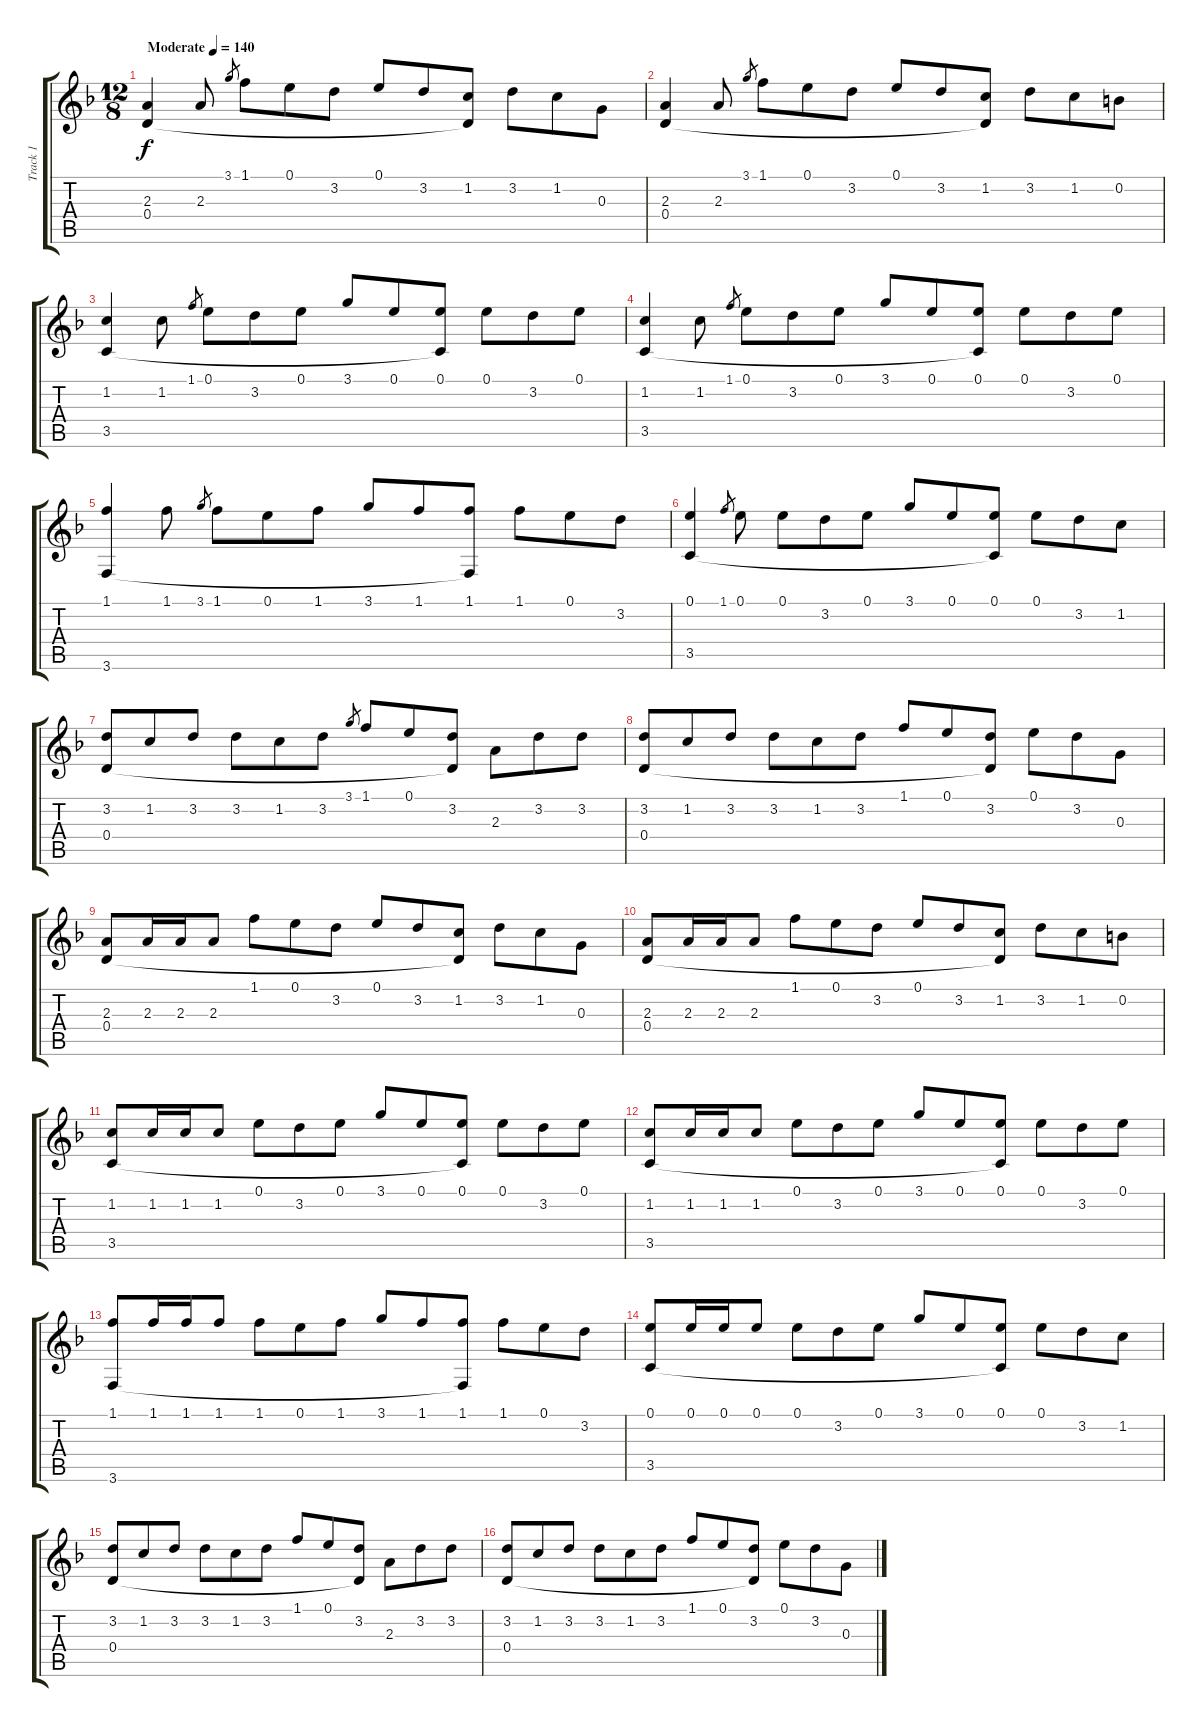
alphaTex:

\track ("Track 1" "Track 1") {instrument acousticguitarnylon}
\staff {score tabs}
\tuning (E4 B3 G3 D3 A2 D2) {hide}
\ts (12 8)
\tempo (140 "Moderate")
\clef g2
\ks f
(2.3 0.4).4{dy f instrument acousticguitarnylon} 2.3.8 3.1.8{gr} 1.1.8 0.1.8 3.2.8 0.1.8 3.2.8 (1.2 0.4{t}).8 3.2.8 1.2.8 0.3.8 |
(2.3 0.4).4 2.3.8 3.1.8{gr} 1.1.8 0.1.8 3.2.8 0.1.8 3.2.8 (1.2 0.4{t}).8 3.2.8 1.2.8 0.2.8 |
(1.2 3.5).4 1.2.8 1.1.8{gr} 0.1.8 3.2.8 0.1.8 3.1.8 0.1.8 (0.1 3.5{t}).8 0.1.8 3.2.8 0.1.8 |
(1.2 3.5).4 1.2.8 1.1.8{gr} 0.1.8 3.2.8 0.1.8 3.1.8 0.1.8 (0.1 3.5{t}).8 0.1.8 3.2.8 0.1.8 |
(1.1 3.6).4 1.1.8 3.1.8{gr} 1.1.8 0.1.8 1.1.8 3.1.8 1.1.8 (1.1 3.6{t}).8 1.1.8 0.1.8 3.2.8 |
(0.1 3.5).4 1.1.8{gr} 0.1.8 0.1.8 3.2.8 0.1.8 3.1.8 0.1.8 (0.1 3.5{t}).8 0.1.8 3.2.8 1.2.8 |
(3.2 0.4).8 1.2.8 3.2.8 3.2.8 1.2.8 3.2.8 3.1.8{gr} 1.1.8 0.1.8 (3.2 0.4{t}).8 2.3.8 3.2.8 3.2.8 |
(3.2 0.4).8 1.2.8 3.2.8 3.2.8 1.2.8 3.2.8 1.1.8 0.1.8 (3.2 0.4{t}).8 0.1.8 3.2.8 0.3.8 |
(2.3 0.4).8 2.3.16 2.3.16 2.3.8 1.1.8 0.1.8 3.2.8 0.1.8 3.2.8 (1.2 0.4{t}).8 3.2.8 1.2.8 0.3.8 |
(2.3 0.4).8 2.3.16 2.3.16 2.3.8 1.1.8 0.1.8 3.2.8 0.1.8 3.2.8 (1.2 0.4{t}).8 3.2.8 1.2.8 0.2.8 |
(1.2 3.5).8 1.2.16 1.2.16 1.2.8 0.1.8 3.2.8 0.1.8 3.1.8 0.1.8 (0.1 3.5{t}).8 0.1.8 3.2.8 0.1.8 |
(1.2 3.5).8 1.2.16 1.2.16 1.2.8 0.1.8 3.2.8 0.1.8 3.1.8 0.1.8 (0.1 3.5{t}).8 0.1.8 3.2.8 0.1.8 |
(1.1 3.6).8 1.1.16 1.1.16 1.1.8 1.1.8 0.1.8 1.1.8 3.1.8 1.1.8 (1.1 3.6{t}).8 1.1.8 0.1.8 3.2.8 |
(0.1 3.5).8 0.1.16 0.1.16 0.1.8 0.1.8 3.2.8 0.1.8 3.1.8 0.1.8 (0.1 3.5{t}).8 0.1.8 3.2.8 1.2.8 |
(3.2 0.4).8 1.2.8 3.2.8 3.2.8 1.2.8 3.2.8 1.1.8 0.1.8 (3.2 0.4{t}).8 2.3.8 3.2.8 3.2.8 |
(3.2 0.4).8 1.2.8 3.2.8 3.2.8 1.2.8 3.2.8 1.1.8 0.1.8 (3.2 0.4{t}).8 0.1.8 3.2.8 0.3.8
